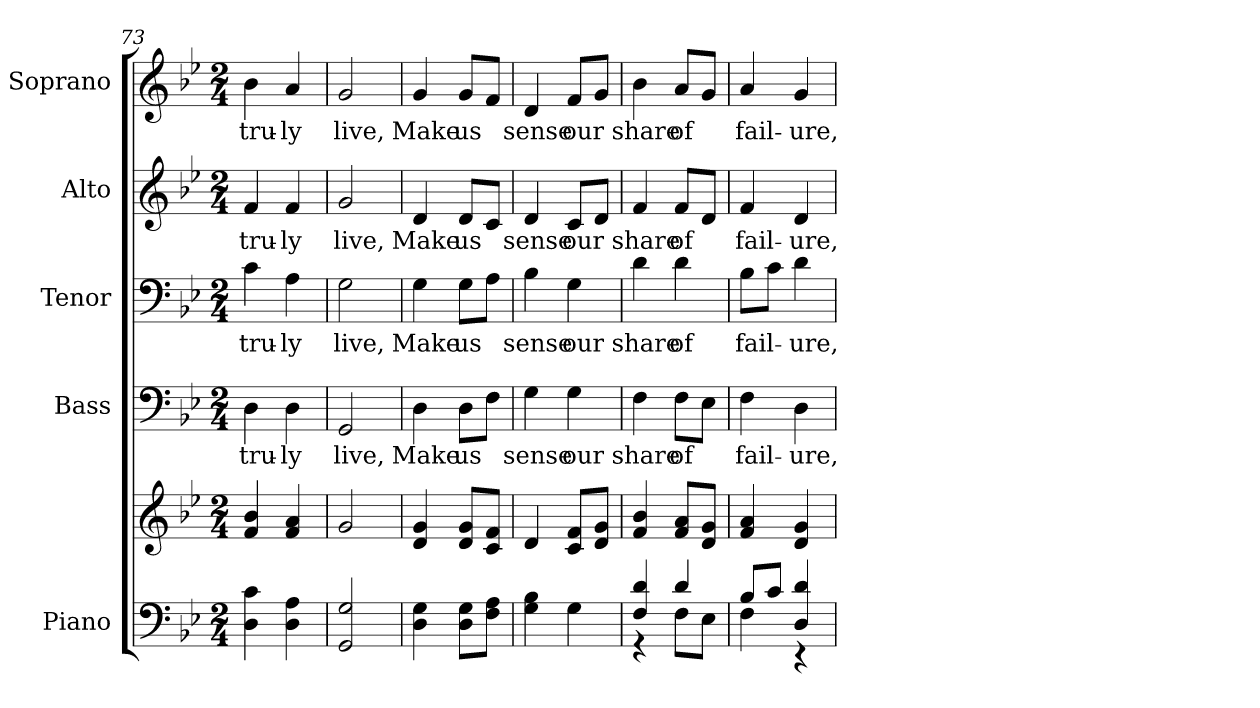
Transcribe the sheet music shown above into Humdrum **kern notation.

**kern	**kern	**kern	**text	**kern	**text	**kern	**text	**kern	**text
*part5	*part5	*part4	*part4	*part3	*part3	*part2	*part2	*part1	*part1
*staff6	*staff5	*staff4	*staff4	*staff3	*staff3	*staff2	*staff2	*staff1	*staff1
*I"Piano	*	*I"Bass	*	*I"Tenor	*	*I"Alto	*	*I"Soprano	*
*I'Pno.	*	*I'B.	*	*I'T.	*	*I'A.	*	*I'S.	*
!!LO:PB:g=z
*clefF4	*clefG2	*clefF4	*	*clefF4	*	*clefG2	*	*clefG2	*
*k[b-e-]	*k[b-e-]	*k[b-e-]	*	*k[b-e-]	*	*k[b-e-]	*	*k[b-e-]	*
*B-:	*B-:	*B-:	*	*B-:	*	*B-:	*	*B-:	*
*M2/4	*M2/4	*M2/4	*	*M2/4	*	*M2/4	*	*M2/4	*
=73	=73	=73	=73	=73	=73	=73	=73	=73	=73
!	!	!	!LO:LY:b:color=#000000	!	!	!	!	!	!
!	!	!	!	!	!LO:LY:b:color=#000000	!	!	!	!
!	!	!	!	!	!	!	!LO:LY:b:color=#000000	!	!
!	!	!	!	!	!	!	!	!	!LO:LY:b:color=#000000
4Di\ 4ci	4fi/ 4b-i	4Di\	tru-	4ci\	tru-	4fi/	tru-	4b-i\	tru-
!	!	!	!LO:LY:b:color=#000000	!	!	!	!	!	!
!	!	!	!	!	!LO:LY:b:color=#000000	!	!	!	!
!	!	!	!	!	!	!	!LO:LY:b:color=#000000	!	!
!	!	!	!	!	!	!	!	!	!LO:LY:b:color=#000000
4Di\ 4Ai	4fi/ 4ai	4Di\	-ly	4Ai\	-ly	4fi/	-ly	4ai/	-ly
=74	=74	=74	=74	=74	=74	=74	=74	=74	=74
!	!	!	!LO:LY:b:color=#000000	!	!	!	!	!	!
!	!	!	!	!	!LO:LY:b:color=#000000	!	!	!	!
!	!	!	!	!	!	!	!LO:LY:b:color=#000000	!	!
!	!	!	!	!	!	!	!	!	!LO:LY:b:color=#000000
2GGi/ 2Gi	2gi/	2GGi/	live,	2Gi\	live,	2gi/	live,	2gi/	live,
=75	=75	=75	=75	=75	=75	=75	=75	=75	=75
!	!	!	!LO:LY:b:color=#000000	!	!	!	!	!	!
!	!	!	!	!	!LO:LY:b:color=#000000	!	!	!	!
!	!	!	!	!	!	!	!LO:LY:b:color=#000000	!	!
!	!	!	!	!	!	!	!	!	!LO:LY:b:color=#000000
4Di\ 4Gi	4di/ 4gi	4Di\	Make	4Gi\	Make	4di/	Make	4gi/	Make
!	!	!	!LO:LY:b:color=#000000	!	!	!	!	!	!
!	!	!	!	!	!LO:LY:b:color=#000000	!	!	!	!
!	!	!	!	!	!	!	!LO:LY:b:color=#000000	!	!
!	!	!	!	!	!	!	!	!	!LO:LY:b:color=#000000
8Di\ 8GiL	8di/ 8giL	8Di\L	us	8Gi\L	us	8di/L	us	8gi/L	us
8Fi\ 8AiJ	8ci/ 8fiJ	8Fi\J	.	8Ai\J	.	8ci/J	.	8fi/J	.
=76	=76	=76	=76	=76	=76	=76	=76	=76	=76
!	!	!	!LO:LY:b:color=#000000	!	!	!	!	!	!
!	!	!	!	!	!LO:LY:b:color=#000000	!	!	!	!
!	!	!	!	!	!	!	!LO:LY:b:color=#000000	!	!
!	!	!	!	!	!	!	!	!	!LO:LY:b:color=#000000
4Gi\ 4B-i	4di/	4Gi\	sense	4B-i\	sense	4di/	sense	4di/	sense
!	!	!	!LO:LY:b:color=#000000	!	!	!	!	!	!
!	!	!	!	!	!LO:LY:b:color=#000000	!	!	!	!
!	!	!	!	!	!	!	!LO:LY:b:color=#000000	!	!
!	!	!	!	!	!	!	!	!	!LO:LY:b:color=#000000
4Gi\	8ci/ 8fiL	4Gi\	our	4Gi\	our	8ci/L	our	8fi/L	our
.	8di/ 8giJ	.	.	.	.	8di/J	.	8gi/J	.
!!LO:PB:g=z
=77	=77	=77	=77	=77	=77	=77	=77	=77	=77
*^	*	*	*	*	*	*	*	*	*
!	!	!	!	!LO:LY:b:color=#000000	!	!	!	!	!	!
!	!	!	!	!	!	!LO:LY:b:color=#000000	!	!	!	!
!	!	!	!	!	!	!	!	!LO:LY:b:color=#000000	!	!
!	!	!	!	!	!	!	!	!	!	!LO:LY:b:color=#000000
4Fi/ 4di	4r	4fi/ 4b-i	4Fi\	share	4di\	share	4fi/	share	4b-i\	share
!	!	!	!	!LO:LY:b:color=#000000	!	!	!	!	!	!
!	!	!	!	!	!	!LO:LY:b:color=#000000	!	!	!	!
!	!	!	!	!	!	!	!	!LO:LY:b:color=#000000	!	!
!	!	!	!	!	!	!	!	!	!	!LO:LY:b:color=#000000
4di/	8Fi\L	8fi/ 8aiL	8Fi\L	of	4di\	of	8fi/L	of	8ai/L	of
.	8E-i\J	8di/ 8giJ	8E-i\J	.	.	.	8di/J	.	8gi/J	.
=78	=78	=78	=78	=78	=78	=78	=78	=78	=78	=78
!	!	!	!	!LO:LY:b:color=#000000	!	!	!	!	!	!
!	!	!	!	!	!	!LO:LY:b:color=#000000	!	!	!	!
!	!	!	!	!	!	!	!	!LO:LY:b:color=#000000	!	!
!	!	!	!	!	!	!	!	!	!	!LO:LY:b:color=#000000
8B-i/L	4Fi\	4fi/ 4ai	4Fi\	fail-	8B-i\L	fail-	4fi/	fail-	4ai/	fail-
8ci/J	.	.	.	.	8ci\J	.	.	.	.	.
!	!	!	!	!LO:LY:b:color=#000000	!	!	!	!	!	!
!	!	!	!	!	!	!LO:LY:b:color=#000000	!	!	!	!
!	!	!	!	!	!	!	!	!LO:LY:b:color=#000000	!	!
!	!	!	!	!	!	!	!	!	!	!LO:LY:b:color=#000000
4Di/ 4di	4r	4di/ 4gi	4Di\	-ure,	4di\	-ure,	4di/	-ure,	4gi/	-ure,
*v	*v	*	*	*	*	*	*	*	*	*
=	=	=	=	=	=	=	=	=	=
*-	*-	*-	*-	*-	*-	*-	*-	*-	*-
